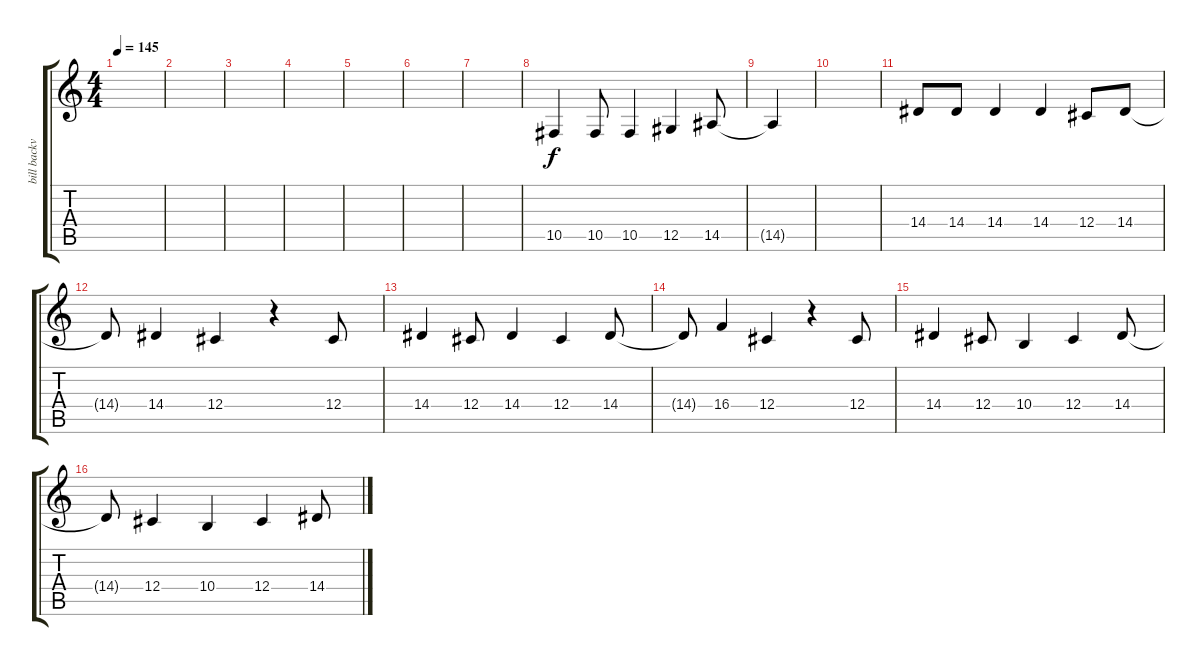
\track ("bill backvocals" "bill backv") {instrument lead2sawtooth}
\staff {score tabs}
\tuning (Eb4 Bb3 Gb3 Db3 Ab2 Eb2) {hide}
\ts (4 4)
\tempo 145
\clef g2
\ks c
|
|
|
|
|
|
|
10.5.4 10.5.8 10.5.4 12.5.4 14.5.8 |
14.5{t}.4 |
|
14.4.8 14.4.8 14.4.4 14.4.4 12.4.8 14.4.8 |
14.4{t}.8 14.4.4 12.4.4 r.4 12.4.8 |
14.4.4 12.4.8 14.4.4 12.4.4 14.4.8 |
14.4{t}.8 16.4.4 12.4.4 r.4 12.4.8 |
14.4.4 12.4.8 10.4.4 12.4.4 14.4.8 |
14.4{t}.8 12.4.4 10.4.4 12.4.4 14.4.8
